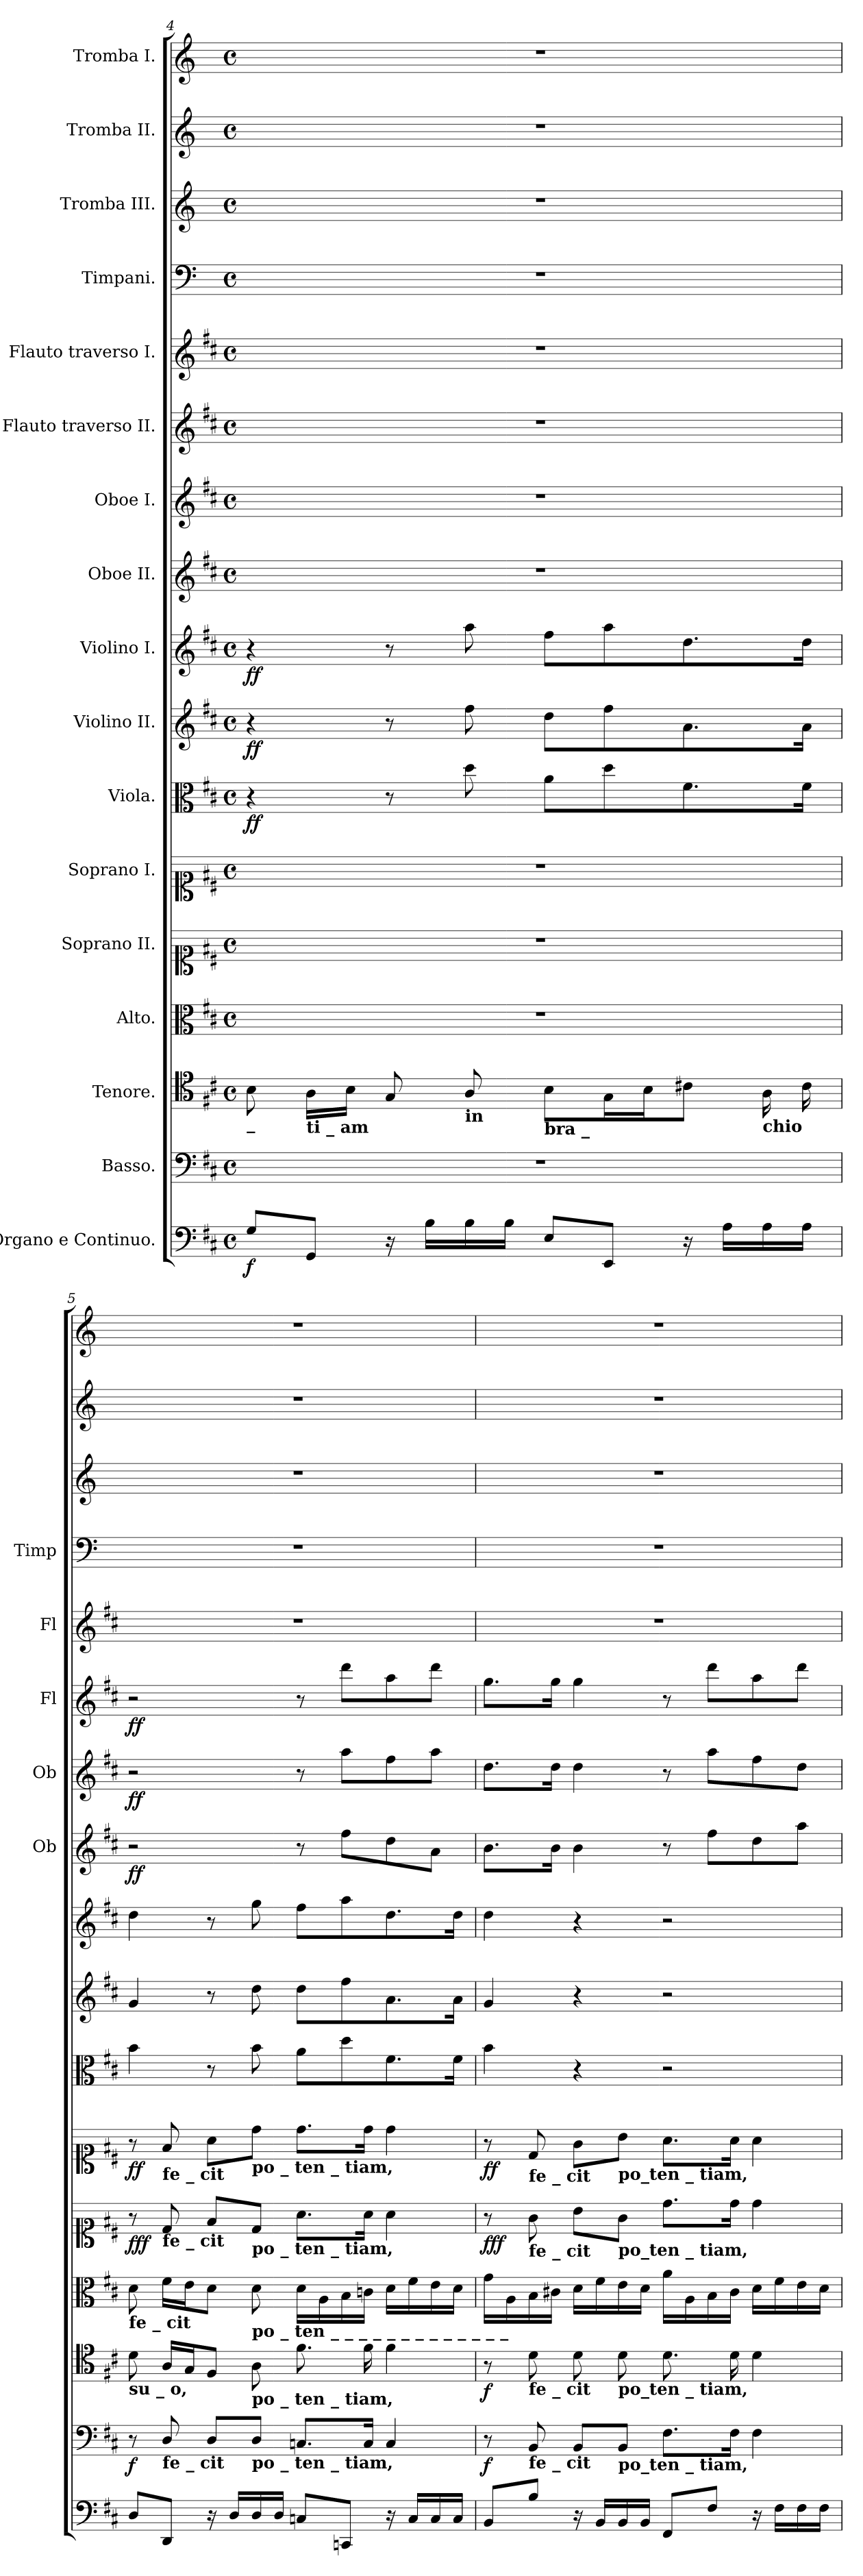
**kern	**dynam	**kern	**dynam	**kern	**dynam	**kern	**kern	**dynam	**kern	**dynam	**kern	**dynam	**kern	**dynam	**kern	**dynam	**kern	**dynam	**kern	**dynam	**kern	**dynam	**kern	**kern	**kern	**kern	**kern
*part17	*part17	*part16	*part16	*part15	*part15	*part14	*part13	*part13	*part12	*part12	*part11	*part11	*part10	*part10	*part9	*part9	*part8	*part8	*part7	*part7	*part6	*part6	*part5	*part4	*part3	*part2	*part1
*staff17	*staff17	*staff16	*staff16	*staff15	*staff15	*staff14	*staff13	*staff13	*staff12	*staff12	*staff11	*staff11	*staff10	*staff10	*staff9	*staff9	*staff8	*staff8	*staff7	*staff7	*staff6	*staff6	*staff5	*staff4	*staff3	*staff2	*staff1
*I"Organo  e Continuo.	*	*I"Basso.	*	*I"Tenore.	*	*I"Alto.	*I"Soprano  II.	*	*I"Soprano  I.	*	*I"Viola.	*	*I"Violino II.	*	*I"Violino I.	*	*I"Oboe  II.	*	*I"Oboe  I.	*	*I"Flauto  traverso  II.	*	*I"Flauto  traverso  I.	*I"Timpani.	*I"Tromba  III.	*I"Tromba  II.	*I"Tromba  I.
*	*	*	*	*	*	*	*	*	*	*	*	*	*	*	*	*	*I'Ob	*	*I'Ob	*	*I'Fl	*	*I'Fl	*I'Timp	*	*	*
!!LO:PB:g=z
*clefF4	*	*clefF4	*	*clefC4	*	*clefC3	*clefC1	*	*clefC1	*	*clefC3	*	*clefG2	*	*clefG2	*	*clefG2	*	*clefG2	*	*clefG2	*	*clefG2	*clefF4	*clefG2	*clefG2	*clefG2
*	*	*	*	*	*	*	*	*	*	*	*	*	*	*	*	*	*	*	*	*	*	*	*	*	*ITrd-1c-2	*ITrd-1c-2	*ITrd-1c-2
*k[f#c#]	*	*k[f#c#]	*	*k[f#c#]	*	*k[f#c#]	*k[f#c#]	*	*k[f#c#]	*	*k[f#c#]	*	*k[f#c#]	*	*k[f#c#]	*	*k[f#c#]	*	*k[f#c#]	*	*k[f#c#]	*	*k[f#c#]	*k[]	*k[f#c#]	*k[f#c#]	*k[f#c#]
*M4/4	*	*M4/4	*	*M4/4	*	*M4/4	*M4/4	*	*M4/4	*	*M4/4	*	*M4/4	*	*M4/4	*	*M4/4	*	*M4/4	*	*M4/4	*	*M4/4	*M4/4	*M4/4	*M4/4	*M4/4
*met(c)	*	*met(c)	*	*met(c)	*	*met(c)	*met(c)	*	*met(c)	*	*met(c)	*	*met(c)	*	*met(c)	*	*met(c)	*	*met(c)	*	*met(c)	*	*met(c)	*met(c)	*met(c)	*met(c)	*met(c)
=4	=4	=4	=4	=4	=4	=4	=4	=4	=4	=4	=4	=4	=4	=4	=4	=4	=4	=4	=4	=4	=4	=4	=4	=4	=4	=4	=4
!	!	!	!	!LO:TX:b:B:t=_	!	!	!	!	!	!	!	!	!	!	!	!	!	!	!	!	!	!	!	!	!	!	!
!	!LO:DY:b	!	!	!	!	!	!	!	!	!	!	!LO:DY:b	!	!	!	!	!	!	!	!	!	!	!	!	!	!	!
!	!	!	!	!	!	!	!	!	!	!	!	!LO:DY:n=1:b	!	!LO:DY:b	!	!	!	!	!	!	!	!	!	!	!	!	!
!	!	!	!	!	!	!	!	!	!	!	!	!	!	!LO:DY:n=1:b	!	!LO:DY:b	!	!	!	!	!	!	!	!	!	!	!
!	!	!	!	!	!	!	!	!	!	!	!	!	!	!	!	!LO:DY:n=1:b	!	!	!	!	!	!	!	!	!	!	!
8G\L	f	1r	.	8B\	.	1r	1r	.	1r	.	4r	f f	4r	f f	4r	f f	1r	.	1r	.	1r	.	1r	1r	1r	1r	1r
!	!	!	!	!LO:TX:b:B:t=ti _ am	!	!	!	!	!	!	!	!	!	!	!	!	!	!	!	!	!	!	!	!	!	!	!
8GG/J	.	.	.	16A\LL	.	.	.	.	.	.	.	.	.	.	.	.	.	.	.	.	.	.	.	.	.	.	.
.	.	.	.	16B\JJ	.	.	.	.	.	.	.	.	.	.	.	.	.	.	.	.	.	.	.	.	.	.	.
16r	.	.	.	8G/	.	.	.	.	.	.	8r	.	8r	.	8r	.	.	.	.	.	.	.	.	.	.	.	.
16B\LL	.	.	.	.	.	.	.	.	.	.	.	.	.	.	.	.	.	.	.	.	.	.	.	.	.	.	.
!	!	!	!	!LO:TX:b:B:t=in	!	!	!	!	!	!	!	!	!	!	!	!	!	!	!	!	!	!	!	!	!	!	!
16B\	.	.	.	8A/	.	.	.	.	.	.	8dd\	.	8ff#\	.	8aa\	.	.	.	.	.	.	.	.	.	.	.	.
16B\JJ	.	.	.	.	.	.	.	.	.	.	.	.	.	.	.	.	.	.	.	.	.	.	.	.	.	.	.
!	!	!	!	!LO:TX:b:B:t=bra       _	!	!	!	!	!	!	!	!	!	!	!	!	!	!	!	!	!	!	!	!	!	!	!
8E\L	.	.	.	8B\L	.	.	.	.	.	.	8a\L	.	8dd\L	.	8ff#\L	.	.	.	.	.	.	.	.	.	.	.	.
8EE/J	.	.	.	16G\L	.	.	.	.	.	.	8dd\	.	8ff#\	.	8aa\	.	.	.	.	.	.	.	.	.	.	.	.
.	.	.	.	16B\J	.	.	.	.	.	.	.	.	.	.	.	.	.	.	.	.	.	.	.	.	.	.	.
16r	.	.	.	8c#X\J	.	.	.	.	.	.	8.f#\	.	8.a\	.	8.dd\	.	.	.	.	.	.	.	.	.	.	.	.
16A\LL	.	.	.	.	.	.	.	.	.	.	.	.	.	.	.	.	.	.	.	.	.	.	.	.	.	.	.
!	!	!	!	!LO:TX:b:B:t=chio	!	!	!	!	!	!	!	!	!	!	!	!	!	!	!	!	!	!	!	!	!	!	!
16A\	.	.	.	16A\	.	.	.	.	.	.	.	.	.	.	.	.	.	.	.	.	.	.	.	.	.	.	.
16A\JJ	.	.	.	16c#\	.	.	.	.	.	.	16f#\Jk	.	16a\Jk	.	16dd\Jk	.	.	.	.	.	.	.	.	.	.	.	.
=5	=5	=5	=5	=5	=5	=5	=5	=5	=5	=5	=5	=5	=5	=5	=5	=5	=5	=5	=5	=5	=5	=5	=5	=5	=5	=5	=5
!	!	!	!	!	!	!LO:TX:b:B:t=fe _ cit	!	!	!	!	!	!	!	!	!	!	!	!	!	!	!	!	!	!	!	!	!
!	!	!	!	!LO:TX:b:B:t=su _ o,	!	!	!	!	!	!	!	!	!	!	!	!	!	!	!	!	!	!	!	!	!	!	!
!	!	!	!LO:DY:b	!	!	!	!	!LO:DY:b	!	!	!	!	!	!	!	!	!	!	!	!	!	!	!	!	!	!	!
!	!	!	!	!	!	!	!	!LO:DY:n=1:b	!	!	!	!	!	!	!	!	!	!	!	!	!	!	!	!	!	!	!
!	!	!	!	!	!	!	!	!LO:DY:n=2:b	!	!LO:DY:b	!	!	!	!	!	!	!	!	!	!	!	!	!	!	!	!	!
!	!	!	!	!	!	!	!	!	!	!LO:DY:n=1:b	!	!	!	!	!	!	!	!LO:DY:b	!	!	!	!	!	!	!	!	!
!	!	!	!	!	!	!	!	!	!	!	!	!	!	!	!	!	!	!LO:DY:n=1:b	!	!LO:DY:b	!	!	!	!	!	!	!
!	!	!	!	!	!	!	!	!	!	!	!	!	!	!	!	!	!	!	!	!LO:DY:n=1:b	!	!LO:DY:b	!	!	!	!	!
!	!	!	!	!	!	!	!	!	!	!	!	!	!	!	!	!	!	!	!	!	!	!LO:DY:n=1:b	!	!	!	!	!
8D/L	.	8r	f	8d\	.	8d\	8r	f f f	8r	f f	4b\	.	4g/	.	4dd\	.	2r	f f	2r	f f	2r	f f	1r	1r	1r	1r	1r
!	!	!	!	!	!	!	!	!	!LO:TX:b:B:t=fe _ cit	!	!	!	!	!	!	!	!	!	!	!	!	!	!	!	!	!	!
!	!	!	!	!	!	!	!LO:TX:b:B:t=fe _ cit	!	!	!	!	!	!	!	!	!	!	!	!	!	!	!	!	!	!	!	!
!	!	!LO:TX:b:B:t=fe _ cit	!	!	!	!	!	!	!	!	!	!	!	!	!	!	!	!	!	!	!	!	!	!	!	!	!
8DD/J	.	8D/	.	16A/LL	.	16f#\LL	8d/	.	8f#/	.	.	.	.	.	.	.	.	.	.	.	.	.	.	.	.	.	.
.	.	.	.	16G/J	.	16e\J	.	.	.	.	.	.	.	.	.	.	.	.	.	.	.	.	.	.	.	.	.
16r	.	8D/L	.	8F#/J	.	8d\J	8f#/L	.	8a\L	.	8r	.	8r	.	8r	.	.	.	.	.	.	.	.	.	.	.	.
16D/LL	.	.	.	.	.	.	.	.	.	.	.	.	.	.	.	.	.	.	.	.	.	.	.	.	.	.	.
!	!	!	!	!	!	!	!	!	!LO:TX:b:B:t=po  _  ten   _   tiam,	!	!	!	!	!	!	!	!	!	!	!	!	!	!	!	!	!	!
!	!	!	!	!	!	!	!LO:TX:b:B:t=po  _  ten   _   tiam,	!	!	!	!	!	!	!	!	!	!	!	!	!	!	!	!	!	!	!	!
!	!	!	!	!	!	!LO:TX:b:B:t=po  _  ten          _          _          _          _          _          _          _          _          _          _          _          _          _	!	!	!	!	!	!	!	!	!	!	!	!	!	!	!	!	!	!	!	!	!
!	!	!	!	!LO:TX:b:B:t=po  _  ten   _   tiam,	!	!	!	!	!	!	!	!	!	!	!	!	!	!	!	!	!	!	!	!	!	!	!
!	!	!LO:TX:b:B:t=po  _  ten   _   tiam,	!	!	!	!	!	!	!	!	!	!	!	!	!	!	!	!	!	!	!	!	!	!	!	!	!
16D/	.	8D/J	.	8A\	.	8d\	8d/J	.	8dd\J	.	8b\	.	8dd\	.	8gg\	.	.	.	.	.	.	.	.	.	.	.	.
16D/JJ	.	.	.	.	.	.	.	.	.	.	.	.	.	.	.	.	.	.	.	.	.	.	.	.	.	.	.
8Cn/L	.	8.Cn/L	.	8.f#\	.	16d\LL	8.a\L	.	8.dd\L	.	8a\L	.	8dd\L	.	8ff#\L	.	8r	.	8r	.	8r	.	.	.	.	.	.
.	.	.	.	.	.	16A\	.	.	.	.	.	.	.	.	.	.	.	.	.	.	.	.	.	.	.	.	.
8CCn/J	.	.	.	.	.	16B\	.	.	.	.	8dd\	.	8ff#\	.	8aa\	.	8ff#\L	.	8aa\L	.	8ddd\L	.	.	.	.	.	.
.	.	16C/Jk	.	16f#\	.	16cn\JJ	16a\Jk	.	16dd\Jk	.	.	.	.	.	.	.	.	.	.	.	.	.	.	.	.	.	.
16r	.	4C/	.	4f#\	.	16d\LL	4a\	.	4dd\	.	8.f#\	.	8.a\	.	8.dd\	.	8dd\	.	8ff#\	.	8aa\	.	.	.	.	.	.
16C/LL	.	.	.	.	.	16f#\	.	.	.	.	.	.	.	.	.	.	.	.	.	.	.	.	.	.	.	.	.
16C/	.	.	.	.	.	16e\	.	.	.	.	.	.	.	.	.	.	8a\J	.	8aa\J	.	8ddd\J	.	.	.	.	.	.
16C/JJ	.	.	.	.	.	16d\JJ	.	.	.	.	16f#\Jk	.	16a\Jk	.	16dd\Jk	.	.	.	.	.	.	.	.	.	.	.	.
=6	=6	=6	=6	=6	=6	=6	=6	=6	=6	=6	=6	=6	=6	=6	=6	=6	=6	=6	=6	=6	=6	=6	=6	=6	=6	=6	=6
!	!	!	!LO:DY:b	!	!LO:DY:b	!	!	!LO:DY:b	!	!	!	!	!	!	!	!	!	!	!	!	!	!	!	!	!	!	!
!	!	!	!	!	!	!	!	!LO:DY:n=1:b	!	!	!	!	!	!	!	!	!	!	!	!	!	!	!	!	!	!	!
!	!	!	!	!	!	!	!	!LO:DY:n=2:b	!	!LO:DY:b	!	!	!	!	!	!	!	!	!	!	!	!	!	!	!	!	!
!	!	!	!	!	!	!	!	!	!	!LO:DY:n=1:b	!	!	!	!	!	!	!	!	!	!	!	!	!	!	!	!	!
8BB/L	.	8r	f	8r	f	16g\LL	8r	f f f	8r	f f	4b\	.	4g/	.	4dd\	.	8.b\L	.	8.dd\L	.	8.gg\L	.	1r	1r	1r	1r	1r
.	.	.	.	.	.	16A\	.	.	.	.	.	.	.	.	.	.	.	.	.	.	.	.	.	.	.	.	.
!	!	!	!	!	!	!	!	!	!LO:TX:b:B:t=fe  _  cit	!	!	!	!	!	!	!	!	!	!	!	!	!	!	!	!	!	!
!	!	!	!	!	!	!	!LO:TX:b:B:t=fe  _  cit	!	!	!	!	!	!	!	!	!	!	!	!	!	!	!	!	!	!	!	!
!	!	!	!	!LO:TX:b:B:t=fe  _  cit	!	!	!	!	!	!	!	!	!	!	!	!	!	!	!	!	!	!	!	!	!	!	!
!	!	!LO:TX:b:B:t=fe  _  cit	!	!	!	!	!	!	!	!	!	!	!	!	!	!	!	!	!	!	!	!	!	!	!	!	!
8B\J	.	8BB/	.	8d\	.	16B\	8g\	.	8d/	.	.	.	.	.	.	.	.	.	.	.	.	.	.	.	.	.	.
.	.	.	.	.	.	16c#X\JJ	.	.	.	.	.	.	.	.	.	.	16b\Jk	.	16dd\Jk	.	16gg\Jk	.	.	.	.	.	.
16r	.	8BB/L	.	8d\	.	16d\LL	8b\L	.	8g\L	.	4r	.	4r	.	4r	.	4b\	.	4dd\	.	4gg\	.	.	.	.	.	.
16BB/LL	.	.	.	.	.	16f#\	.	.	.	.	.	.	.	.	.	.	.	.	.	.	.	.	.	.	.	.	.
!	!	!	!	!	!	!	!	!	!LO:TX:b:B:t=po_ten   _   tiam,	!	!	!	!	!	!	!	!	!	!	!	!	!	!	!	!	!	!
!	!	!	!	!	!	!	!LO:TX:b:B:t=po_ten   _   tiam,	!	!	!	!	!	!	!	!	!	!	!	!	!	!	!	!	!	!	!	!
!	!	!	!	!LO:TX:b:B:t=po_ten   _   tiam,	!	!	!	!	!	!	!	!	!	!	!	!	!	!	!	!	!	!	!	!	!	!	!
!	!	!LO:TX:b:B:t=po_ten   _   tiam,	!	!	!	!	!	!	!	!	!	!	!	!	!	!	!	!	!	!	!	!	!	!	!	!	!
16BB/	.	8BB/J	.	8d\	.	16e\	8g\J	.	8b\J	.	.	.	.	.	.	.	.	.	.	.	.	.	.	.	.	.	.
16BB/JJ	.	.	.	.	.	16d\JJ	.	.	.	.	.	.	.	.	.	.	.	.	.	.	.	.	.	.	.	.	.
8FF#/L	.	8.F#\L	.	8.d\	.	16a\LL	8.dd\L	.	8.a\L	.	2r	.	2r	.	2r	.	8r	.	8r	.	8r	.	.	.	.	.	.
.	.	.	.	.	.	16A\	.	.	.	.	.	.	.	.	.	.	.	.	.	.	.	.	.	.	.	.	.
8F#\J	.	.	.	.	.	16B\	.	.	.	.	.	.	.	.	.	.	8ff#\L	.	8aa\L	.	8ddd\L	.	.	.	.	.	.
.	.	16F#\Jk	.	16d\	.	16c#\JJ	16dd\Jk	.	16a\Jk	.	.	.	.	.	.	.	.	.	.	.	.	.	.	.	.	.	.
16r	.	4F#\	.	4d\	.	16d\LL	4dd\	.	4a\	.	.	.	.	.	.	.	8dd\	.	8ff#\	.	8aa\	.	.	.	.	.	.
16F#\LL	.	.	.	.	.	16f#\	.	.	.	.	.	.	.	.	.	.	.	.	.	.	.	.	.	.	.	.	.
16F#\	.	.	.	.	.	16e\	.	.	.	.	.	.	.	.	.	.	8aa\J	.	8dd\J	.	8ddd\J	.	.	.	.	.	.
16F#\JJ	.	.	.	.	.	16d\JJ	.	.	.	.	.	.	.	.	.	.	.	.	.	.	.	.	.	.	.	.	.
=	=	=	=	=	=	=	=	=	=	=	=	=	=	=	=	=	=	=	=	=	=	=	=	=	=	=	=
*-	*-	*-	*-	*-	*-	*-	*-	*-	*-	*-	*-	*-	*-	*-	*-	*-	*-	*-	*-	*-	*-	*-	*-	*-	*-	*-	*-
